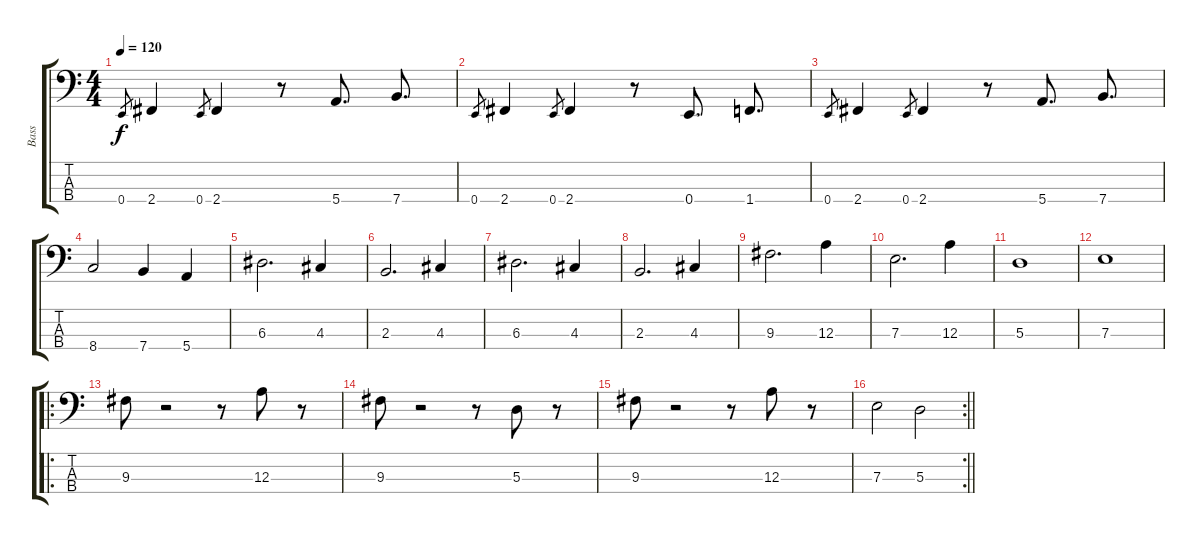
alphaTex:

\track ("Bass" "Bass") {instrument electricbassfinger}
\staff {score tabs}
\tuning (G2 D2 A1 E1) {hide}
\ts (4 4)
\tempo 120
\clef f4
\ks c
0.4.8{gr dy f} 2.4.4 0.4.8{gr} 2.4.4 r.8 5.4.8{d} 7.4.8{d} |
0.4.8{gr} 2.4.4 0.4.8{gr} 2.4.4 r.8 0.4.8{d} 1.4.8{d} |
0.4.8{gr} 2.4.4 0.4.8{gr} 2.4.4 r.8 5.4.8{d} 7.4.8{d} |
8.4.2 7.4.4 5.4.4 |
6.3.2{d} 4.3.4 |
2.3.2{d} 4.3.4 |
6.3.2{d} 4.3.4 |
2.3.2{d} 4.3.4 |
9.3.2{d} 12.3.4 |
7.3.2{d} 12.3.4 |
5.3.1 |
7.3.1 |
\ro
9.3.8 r.2 r.8 12.3.8 r.8 |
9.3.8 r.2 r.8 5.3.8 r.8 |
9.3.8 r.2 r.8 12.3.8 r.8 |
\rc 2
\barLineRight lightlight
7.3.2 5.3.2
